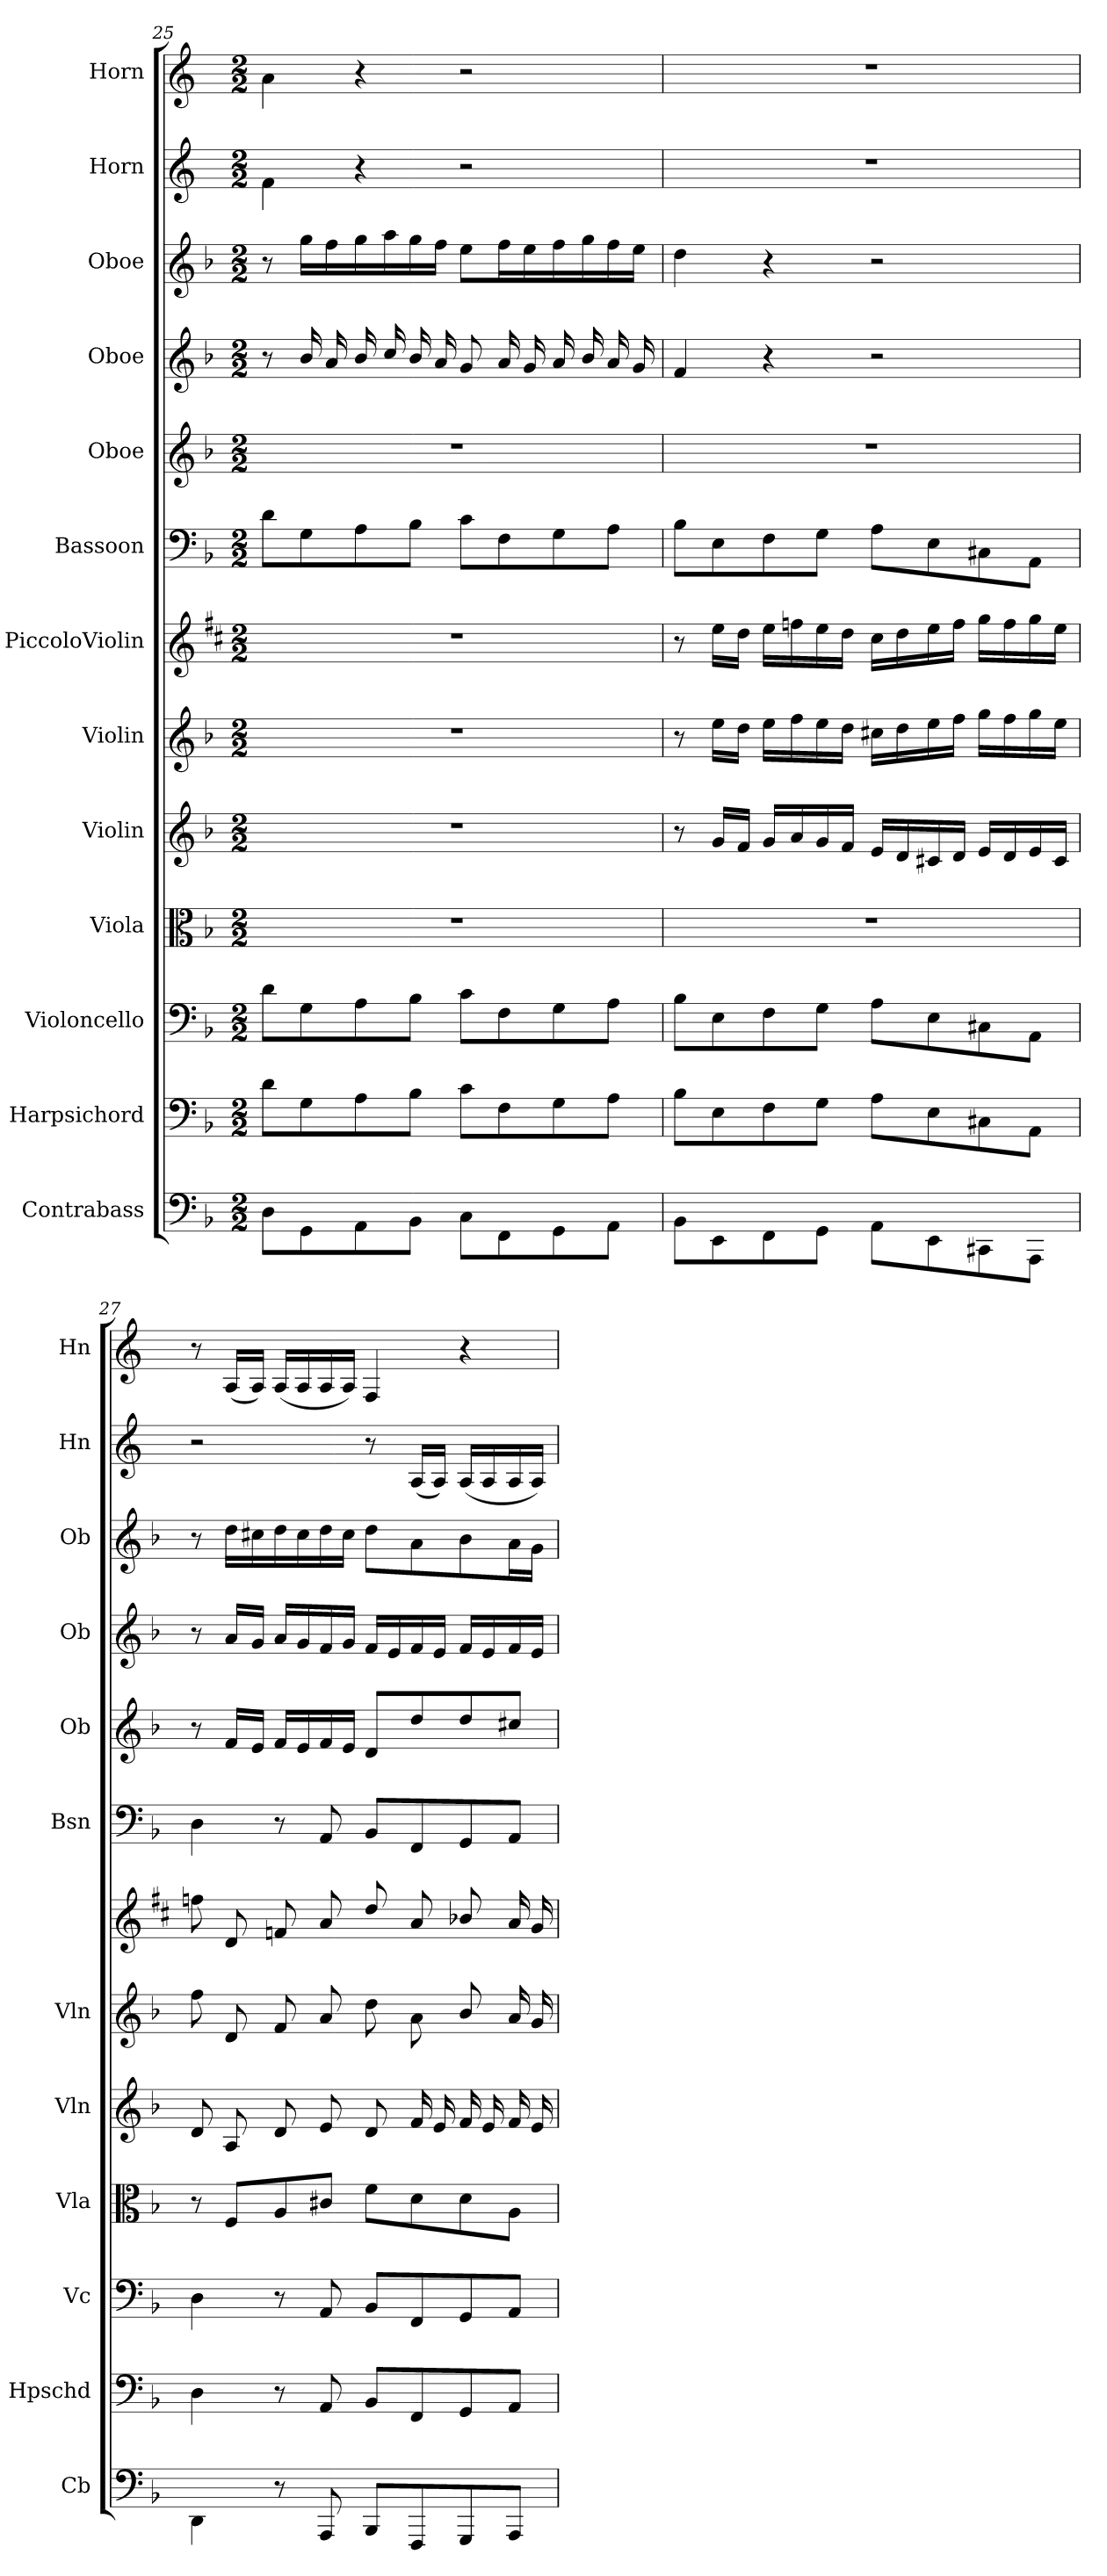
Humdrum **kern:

**kern	**kern	**kern	**kern	**kern	**kern	**kern	**kern	**kern	**kern	**kern	**kern	**kern
*part13	*part12	*part11	*part10	*part9	*part8	*part7	*part6	*part5	*part4	*part3	*part2	*part1
*staff13	*staff12	*staff11	*staff10	*staff9	*staff8	*staff7	*staff6	*staff5	*staff4	*staff3	*staff2	*staff1
*I"Contrabass	*I"Harpsichord	*I"Violoncello	*I"Viola	*I"Violin	*I"Violin	*I"PiccoloViolin	*I"Bassoon	*I"Oboe	*I"Oboe	*I"Oboe	*I"Horn	*I"Horn
*I'Cb	*I'Hpschd	*I'Vc	*I'Vla	*I'Vln	*I'Vln	*	*I'Bsn	*I'Ob	*I'Ob	*I'Ob	*I'Hn	*I'Hn
*clefF4	*clefF4	*clefF4	*clefC3	*clefG2	*clefG2	*clefG2	*clefF4	*clefG2	*clefG2	*clefG2	*clefG2	*clefG2
*k[b-]	*k[b-]	*k[b-]	*k[b-]	*k[b-]	*k[b-]	*k[f#c#]	*k[b-]	*k[b-]	*k[b-]	*k[b-]	*k[]	*k[]
*M2/2	*M2/2	*M2/2	*M2/2	*M2/2	*M2/2	*M2/2	*M2/2	*M2/2	*M2/2	*M2/2	*M2/2	*M2/2
=25	=25	=25	=25	=25	=25	=25	=25	=25	=25	=25	=25	=25
8D\L	8d\L	8d\L	1r	1r	1r	1r	8d\L	1r	8r	8r	4f\	4a\
8GG\	8G\	8G\	.	.	.	.	8G\	.	16b-/	16gg\LL	.	.
.	.	.	.	.	.	.	.	.	16a/	16ff\	.	.
8AA\	8A\	8A\	.	.	.	.	8A\	.	16b-/	16gg\	4r	4r
.	.	.	.	.	.	.	.	.	16cc/	16aa\	.	.
8BB-\J	8B-\J	8B-\J	.	.	.	.	8B-\J	.	16b-/	16gg\	.	.
.	.	.	.	.	.	.	.	.	16a/	16ff\JJ	.	.
8C\L	8c\L	8c\L	.	.	.	.	8c\L	.	8g/	8ee\L	2r	2r
8FF\	8F\	8F\	.	.	.	.	8F\	.	16a/	16ff\L	.	.
.	.	.	.	.	.	.	.	.	16g/	16ee\	.	.
8GG\	8G\	8G\	.	.	.	.	8G\	.	16a/	16ff\	.	.
.	.	.	.	.	.	.	.	.	16b-/	16gg\	.	.
8AA\J	8A\J	8A\J	.	.	.	.	8A\J	.	16a/	16ff\	.	.
.	.	.	.	.	.	.	.	.	16g/	16ee\JJ	.	.
=26	=26	=26	=26	=26	=26	=26	=26	=26	=26	=26	=26	=26
8BB-\L	8B-\L	8B-\L	1r	8r	8r	8r	8B-\L	1r	4f/	4dd\	1r	1r
8EE\	8E\	8E\	.	16g/LL	16ee\LL	16ee\LL	8E\	.	.	.	.	.
.	.	.	.	16f/JJ	16dd\JJ	16dd\JJ	.	.	.	.	.	.
8FF\	8F\	8F\	.	16g/LL	16ee\LL	16ee\LL	8F\	.	4r	4r	.	.
.	.	.	.	16a/	16ff\	16ffn\	.	.	.	.	.	.
8GG\J	8G\J	8G\J	.	16g/	16ee\	16ee\	8G\J	.	.	.	.	.
.	.	.	.	16f/JJ	16dd\JJ	16dd\JJ	.	.	.	.	.	.
8AA\L	8A\L	8A\L	.	16e/LL	16cc#X\LL	16cc#\LL	8A\L	.	2r	2r	.	.
.	.	.	.	16d/	16dd\	16dd\	.	.	.	.	.	.
8EE\	8E\	8E\	.	16c#X/	16ee\	16ee\	8E\	.	.	.	.	.
.	.	.	.	16d/JJ	16ff\JJ	16ff\JJ	.	.	.	.	.	.
8CC#X\	8C#X\	8C#X\	.	16e/LL	16gg\LL	16gg\LL	8C#X\	.	.	.	.	.
.	.	.	.	16d/	16ff\	16ff\	.	.	.	.	.	.
8AAA\J	8AA\J	8AA\J	.	16e/	16gg\	16gg\	8AA\J	.	.	.	.	.
.	.	.	.	16c#/JJ	16ee\JJ	16ee\JJ	.	.	.	.	.	.
=27	=27	=27	=27	=27	=27	=27	=27	=27	=27	=27	=27	=27
4DD\	4D\	4D\	8r	8d/	8ff\	8ffn\	4D\	8r	8r	8r	2r	8r
.	.	.	8F/L	8A/	8d/	8d/	.	16f/LL	16a/LL	16dd\LL	.	(16A/LL
.	.	.	.	.	.	.	.	16e/JJ	16g/JJ	16cc#X\	.	16A/JJ)
8r	8r	8r	8A/	8d/	8f/	8fn/	8r	16f/LL	16a/LL	16dd\	.	(16A/LL
.	.	.	.	.	.	.	.	16e/	16g/	16cc#\	.	16A/
8AAA/	8AA/	8AA/	8c#X/J	8e/	8a/	8a/	8AA/	16f/	16f/	16dd\	.	16A/
.	.	.	.	.	.	.	.	16e/JJ	16g/JJ	16cc#\JJ	.	16A/JJ)
8BBB-/L	8BB-/L	8BB-/L	8f\L	8d/	8dd\	8dd/	8BB-/L	8d/L	16f/LL	8dd\L	8r	4F/
.	.	.	.	.	.	.	.	.	16e/	.	.	.
8FFF/	8FF/	8FF/	8d\	16f/	8a\	8a/	8FF/	8dd/	16f/	8a\	(16A/LL	.
.	.	.	.	16e/	.	.	.	.	16e/JJ	.	16A/JJ)	.
8GGG/	8GG/	8GG/	8d\	16f/	8b-/	8b-X/	8GG/	8dd/	16f/LL	8b-\	(16A/LL	4r
.	.	.	.	16e/	.	.	.	.	16e/	.	16A/	.
8AAA/J	8AA/J	8AA/J	8A\J	16f/	16a/	16a/	8AA/J	8cc#X/J	16f/	16a\L	16A/	.
.	.	.	.	16e/	16g/	16g/	.	.	16e/JJ	16g\JJ	16A/JJ)	.
=	=	=	=	=	=	=	=	=	=	=	=	=
*-	*-	*-	*-	*-	*-	*-	*-	*-	*-	*-	*-	*-
